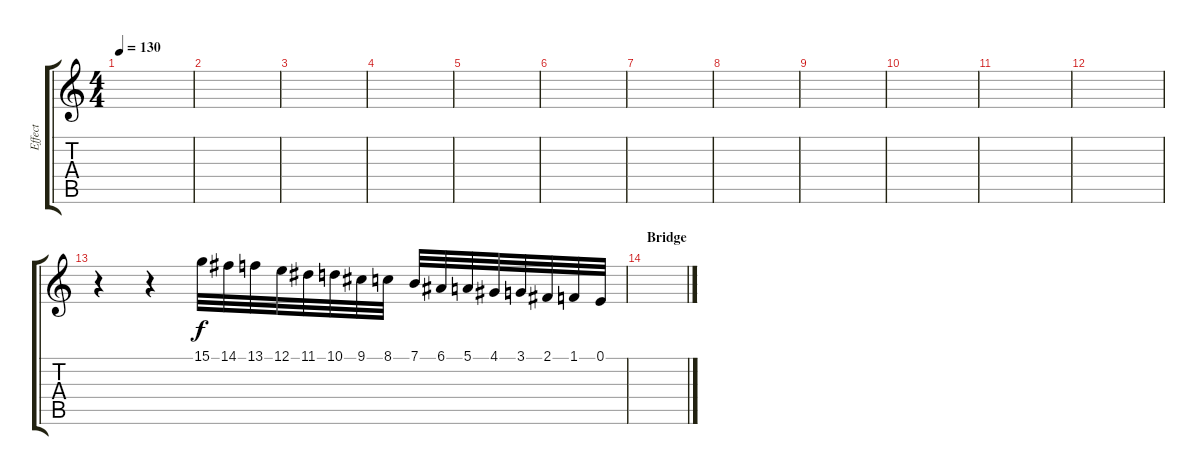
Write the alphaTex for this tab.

\track ("Effect" "Effect") {instrument dulcimer}
\staff {score tabs}
\tuning (E4 B3 G3 D3 A2 E2) {hide}
\ts (4 4)
\tempo 130
\clef g2
\ks c
|
|
|
|
|
|
|
|
|
|
|
|
r.4 r.4 15.1.32 14.1.32 13.1.32 12.1.32 11.1.32 10.1.32 9.1.32 8.1.32 7.1.32 6.1.32 5.1.32 4.1.32 3.1.32 2.1.32 1.1.32 0.1.32 |
\section ("" "Bridge")
